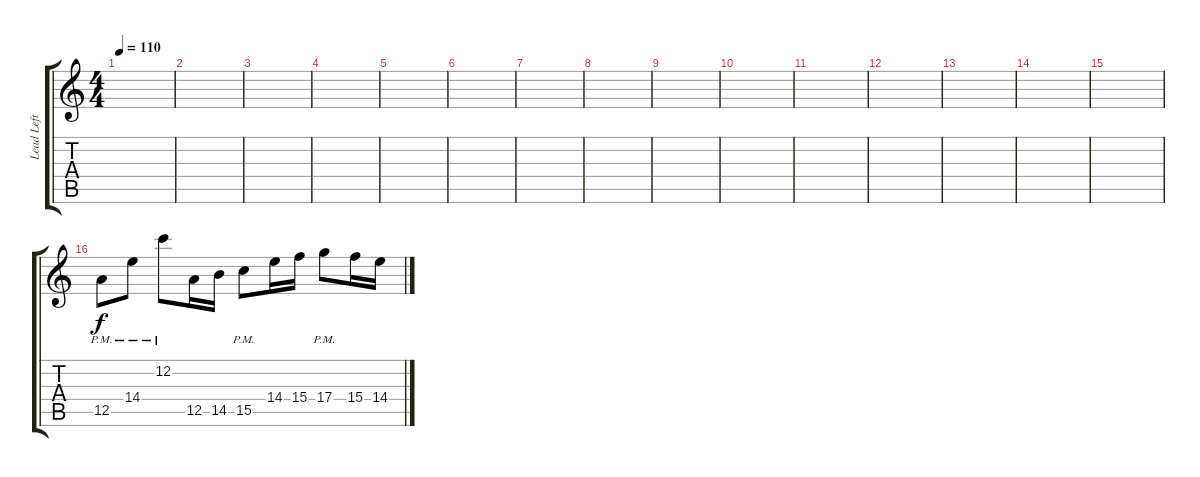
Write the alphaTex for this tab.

\track ("Lead Left" "Lead Left") {instrument overdrivenguitar}
\staff {score tabs}
\tuning (F4 C4 G3 D3 A2 E2) {hide}
\ts (4 4)
\tempo 110
\clef g2
\ks c
|
|
|
|
|
|
|
|
|
|
|
|
|
|
|
12.5{pm}.8 14.4{pm}.8 12.2{pm}.8 12.5.16 14.5.16 15.5{pm}.8 14.4.16 15.4.16 17.4{pm}.8 15.4.16 14.4.16
